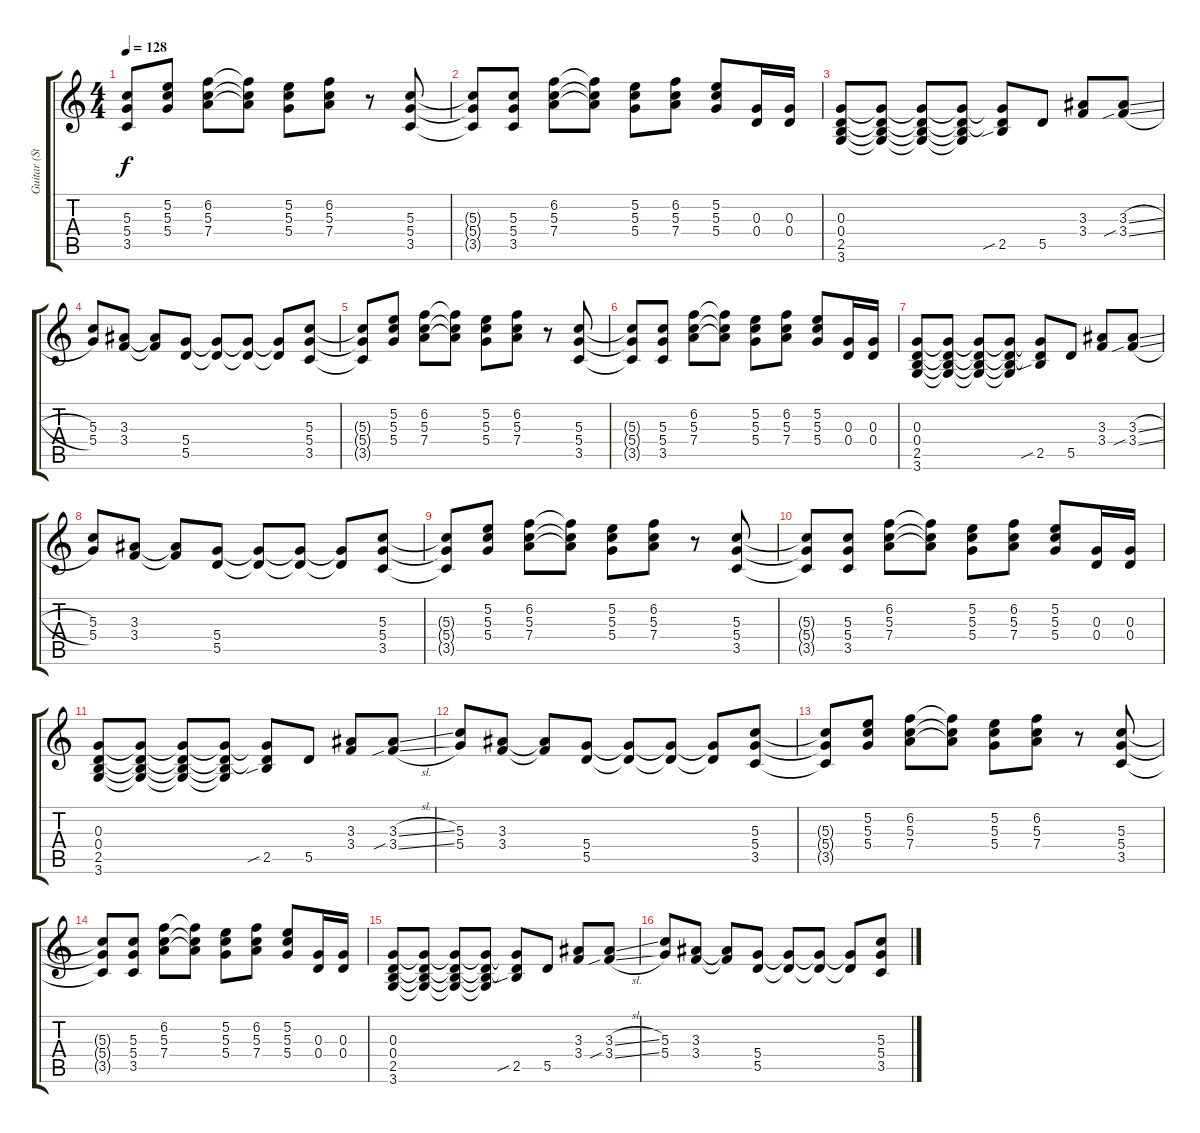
\track ("Guitar (Std)" "Guitar (St") {instrument distortionguitar}
\staff {score tabs}
\tuning (E4 B3 G3 D3 A2 E2) {hide}
\ts (4 4)
\tempo 128
\clef g2
\ks c
(5.3{t} 5.4{t} 3.5{t}).8{dy f} (5.2 5.3 5.4).8 (6.2 5.3 7.4).8 (6.2{t} 5.3{t} 7.4{t}).8 (5.2 5.3 5.4).8 (6.2 5.3 7.4).8 r.8 (5.3 5.4 3.5).8 |
(5.3{t} 5.4{t} 3.5{t}).8 (5.3 5.4 3.5).8 (6.2 5.3 7.4).8 (6.2{t} 5.3{t} 7.4{t}).8 (5.2 5.3 5.4).8 (6.2 5.3 7.4).8 (5.2 5.3 5.4).8 (0.3 0.4).16 (0.3 0.4).16 |
(0.3 0.4 2.5 3.6).8 (0.3{t} 0.4{t} 2.5{t} 3.6{t}).8 (0.3{t} 0.4{t} 2.5{t} 3.6{t}).8 (0.3{t} 0.4{t} 2.5{t} 3.6{t}).8 (0.3{t} 0.4{t} 2.5{sib}).8 5.5.8 (3.3 3.4).8 (3.3{sl} 3.4{sib sl}).8 |
(5.3 5.4).8 (3.3 3.4).8 (3.3{t} 3.4{t}).8 (5.4 5.5).8 (5.4{t} 5.5{t}).8 (5.4{t} 5.5{t}).8 (5.4{t} 5.5{t}).8 (5.3 5.4 3.5).8 |
(5.3{t} 5.4{t} 3.5{t}).8 (5.2 5.3 5.4).8 (6.2 5.3 7.4).8 (6.2{t} 5.3{t} 7.4{t}).8 (5.2 5.3 5.4).8 (6.2 5.3 7.4).8 r.8 (5.3 5.4 3.5).8 |
(5.3{t} 5.4{t} 3.5{t}).8 (5.3 5.4 3.5).8 (6.2 5.3 7.4).8 (6.2{t} 5.3{t} 7.4{t}).8 (5.2 5.3 5.4).8 (6.2 5.3 7.4).8 (5.2 5.3 5.4).8 (0.3 0.4).16 (0.3 0.4).16 |
(0.3 0.4 2.5 3.6).8 (0.3{t} 0.4{t} 2.5{t} 3.6{t}).8 (0.3{t} 0.4{t} 2.5{t} 3.6{t}).8 (0.3{t} 0.4{t} 2.5{t} 3.6{t}).8 (0.3{t} 0.4{t} 2.5{sib}).8 5.5.8 (3.3 3.4).8 (3.3{sl} 3.4{sib sl}).8 |
(5.3 5.4).8 (3.3 3.4).8 (3.3{t} 3.4{t}).8 (5.4 5.5).8 (5.4{t} 5.5{t}).8 (5.4{t} 5.5{t}).8 (5.4{t} 5.5{t}).8 (5.3 5.4 3.5).8 |
(5.3{t} 5.4{t} 3.5{t}).8 (5.2 5.3 5.4).8 (6.2 5.3 7.4).8 (6.2{t} 5.3{t} 7.4{t}).8 (5.2 5.3 5.4).8 (6.2 5.3 7.4).8 r.8 (5.3 5.4 3.5).8 |
(5.3{t} 5.4{t} 3.5{t}).8 (5.3 5.4 3.5).8 (6.2 5.3 7.4).8 (6.2{t} 5.3{t} 7.4{t}).8 (5.2 5.3 5.4).8 (6.2 5.3 7.4).8 (5.2 5.3 5.4).8 (0.3 0.4).16 (0.3 0.4).16 |
(0.3 0.4 2.5 3.6).8 (0.3{t} 0.4{t} 2.5{t} 3.6{t}).8 (0.3{t} 0.4{t} 2.5{t} 3.6{t}).8 (0.3{t} 0.4{t} 2.5{t} 3.6{t}).8 (0.3{t} 0.4{t} 2.5{sib}).8 5.5.8 (3.3 3.4).8 (3.3{sl} 3.4{sib sl}).8 |
(5.3 5.4).8 (3.3 3.4).8 (3.3{t} 3.4{t}).8 (5.4 5.5).8 (5.4{t} 5.5{t}).8 (5.4{t} 5.5{t}).8 (5.4{t} 5.5{t}).8 (5.3 5.4 3.5).8 |
(5.3{t} 5.4{t} 3.5{t}).8 (5.2 5.3 5.4).8 (6.2 5.3 7.4).8 (6.2{t} 5.3{t} 7.4{t}).8 (5.2 5.3 5.4).8 (6.2 5.3 7.4).8 r.8 (5.3 5.4 3.5).8 |
(5.3{t} 5.4{t} 3.5{t}).8 (5.3 5.4 3.5).8 (6.2 5.3 7.4).8 (6.2{t} 5.3{t} 7.4{t}).8 (5.2 5.3 5.4).8 (6.2 5.3 7.4).8 (5.2 5.3 5.4).8 (0.3 0.4).16 (0.3 0.4).16 |
(0.3 0.4 2.5 3.6).8 (0.3{t} 0.4{t} 2.5{t} 3.6{t}).8 (0.3{t} 0.4{t} 2.5{t} 3.6{t}).8 (0.3{t} 0.4{t} 2.5{t} 3.6{t}).8 (0.3{t} 0.4{t} 2.5{sib}).8 5.5.8 (3.3 3.4).8 (3.3{sl} 3.4{sib sl}).8 |
(5.3 5.4).8 (3.3 3.4).8 (3.3{t} 3.4{t}).8 (5.4 5.5).8 (5.4{t} 5.5{t}).8 (5.4{t} 5.5{t}).8 (5.4{t} 5.5{t}).8 (5.3 5.4 3.5).8
